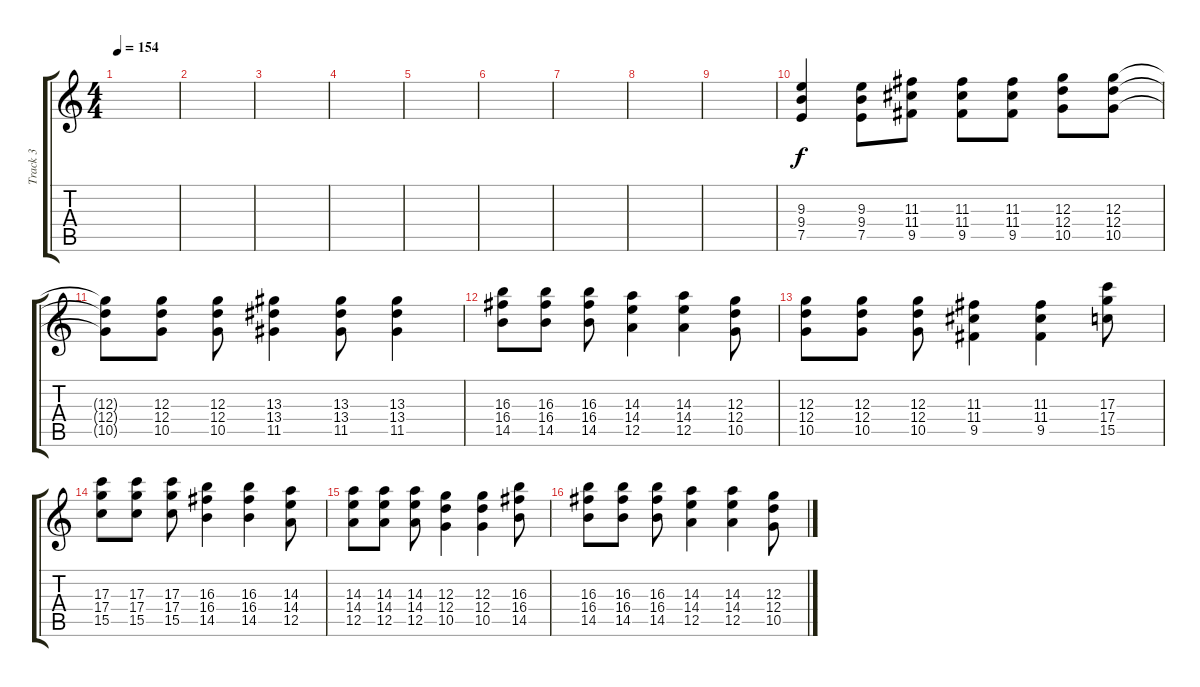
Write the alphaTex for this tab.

\track ("Track 3" "Track 3") {instrument distortionguitar}
\staff {score tabs}
\tuning (E4 B3 G3 D3 A2 E2) {hide}
\ts (4 4)
\tempo 154
\clef g2
\ks c
|
|
|
|
|
|
|
|
|
(9.3 9.4 7.5).4 (9.3 9.4 7.5).8 (11.3 11.4 9.5).8 (11.3 11.4 9.5).8 (11.3 11.4 9.5).8 (12.3 12.4 10.5).8 (12.3 12.4 10.5).8 |
(12.3{t} 12.4{t} 10.5{t}).8 (12.3 12.4 10.5).8 (12.3 12.4 10.5).8 (13.3 13.4 11.5).4 (13.3 13.4 11.5).8 (13.3 13.4 11.5).4 |
(16.3 16.4 14.5).8 (16.3 16.4 14.5).8 (16.3 16.4 14.5).8 (14.3 14.4 12.5).4 (14.3 14.4 12.5).4 (12.3 12.4 10.5).8 |
(12.3 12.4 10.5).8 (12.3 12.4 10.5).8 (12.3 12.4 10.5).8 (11.3 11.4 9.5).4 (11.3 11.4 9.5).4 (17.3 17.4 15.5).8 |
(17.3 17.4 15.5).8 (17.3 17.4 15.5).8 (17.3 17.4 15.5).8 (16.3 16.4 14.5).4 (16.3 16.4 14.5).4 (14.3 14.4 12.5).8 |
(14.3 14.4 12.5).8 (14.3 14.4 12.5).8 (14.3 14.4 12.5).8 (12.3 12.4 10.5).4 (12.3 12.4 10.5).4 (16.3 16.4 14.5).8 |
(16.3 16.4 14.5).8 (16.3 16.4 14.5).8 (16.3 16.4 14.5).8 (14.3 14.4 12.5).4 (14.3 14.4 12.5).4 (12.3 12.4 10.5).8
